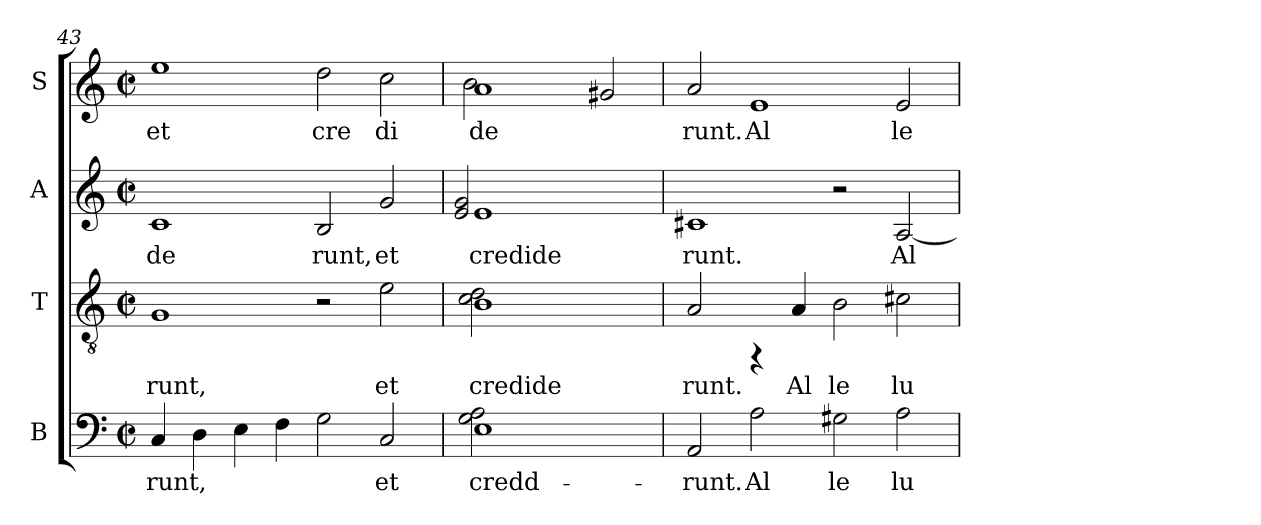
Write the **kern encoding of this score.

**kern	**text	**kern	**text	**kern	**text	**kern	**text
*part4	*part4	*part3	*part3	*part2	*part2	*part1	*part1
*staff4	*staff4	*staff3	*staff3	*staff2	*staff2	*staff1	*staff1
*I"B	*	*I"T	*	*I"A	*	*I"S	*
*clefF4	*	*clefGv2	*	*clefG2	*	*clefG2	*
*k[]	*	*k[]	*	*k[]	*	*k[]	*
*C:	*	*C:	*	*C:	*	*C:	*
*M2/2	*	*M2/2	*	*M2/2	*	*M2/2	*
*met(c|)	*	*met(c|)	*	*met(c|)	*	*met(c|)	*
=43	=43	=43	=43	=43	=43	=43	=43
!	!LO:LY:b:cj	!	!LO:LY:b:cj	!	!LO:LY:b:cj	!	!LO:LY:b:cj
4C/	-runt,	1G	runt,	1c	de	1ee	et
!	!LO:LY:b:cj	!	!	!	!	!	!
4D\	.	.	.	.	.	.	.
!	!LO:LY:b:cj	!	!	!	!	!	!
4E\	.	.	.	.	.	.	.
!	!LO:LY:b:cj	!	!	!	!	!	!
4F\	.	.	.	.	.	.	.
!	!LO:LY:b:cj	!	!	!	!LO:LY:b:cj	!	!LO:LY:b:cj
2G\	.	2r	.	2B/	runt,	2dd\	cre
!	!LO:LY:b:cj	!	!LO:LY:b:cj	!	!LO:LY:b:cj	!	!LO:LY:b:cj
2C/	et	2e\	et	2g/	et	2cc\	di
=44	=44	=44	=44	=44	=44	=44	=44
*^	*	*	*	*	*	*	*
!	!	!LO:LY:b:cj	!	!LO:LY:b:cj	!	!LO:LY:b:cj	!	!LO:LY:b:cj
*	*	*	*^	*	*^	*	*^	*
1E	2A\ 2G\	credd-	1B	2d\ 2c\	credide	1e	2g/ 2e/	credide	1a	2b\	de
.	2ryy	.	.	2ryy	.	.	2ryy	.	.	1ryy	.
!	!	!	!	!	!	!	!	!	!	!	!LO:LY:b:cj
2ryy	2ryy	.	2ryy	2ryy	.	2ryy	2ryy	.	2g#/	.	.
*	*	*	*	*	*	*	*	*	*v	*v	*
!!LO:LB:g=z
=45	=45	=45	=45	=45	=45	=45	=45	=45	=45	=45
!	!	!LO:LY:b:cj	!	!	!LO:LY:b:cj	!	!	!LO:LY:b:cj	!	!LO:LY:b:cj
*v	*v	*	*	*	*	*v	*v	*	*	*
*	*	*v	*v	*	*	*	*	*
2AA/	-runt.	2A/	runt.	1c#X	runt.	2a/	runt.
!	!LO:LY:b:cj	!	!	!	!	!	!LO:LY:b:cj
2A\	Al	4rFF	.	.	.	1e	Al
!	!	!	!LO:LY:b:cj	!	!	!	!
.	.	4A/	Al	.	.	.	.
!	!LO:LY:b:cj	!	!LO:LY:b:cj	!	!	!	!
2G#X\	le	2B\	le	2r	.	.	.
!	!LO:LY:b:cj	!	!LO:LY:b:cj	!	!LO:LY:b:cj	!	!LO:LY:b:cj
2A\	lu	2c#X\	lu	[<2A/	Al-	2e/	le
=	=	=	=	=	=	=	=
*-	*-	*-	*-	*-	*-	*-	*-
